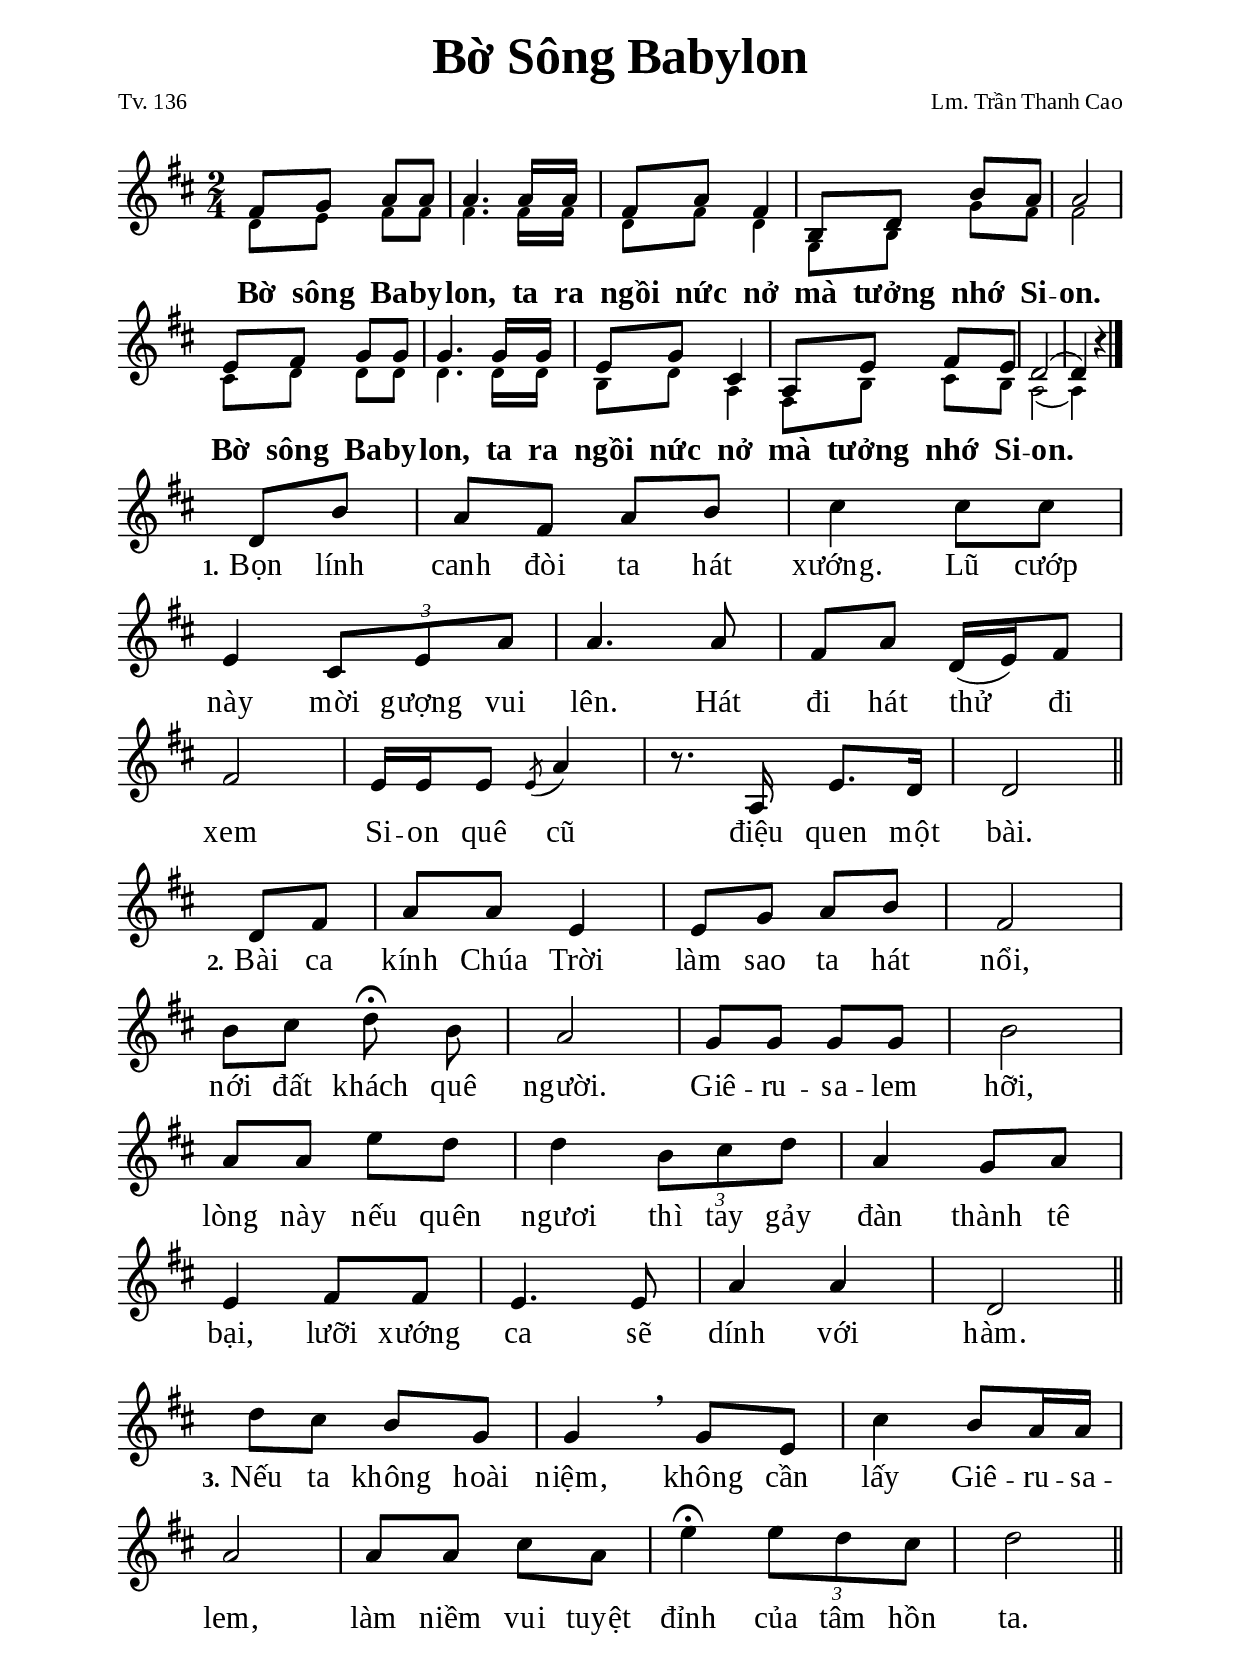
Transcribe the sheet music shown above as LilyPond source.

% Cài đặt chung
\version "2.20.0"
\include "english.ly"

\header {
  title = \markup { \fontsize #3 "Bờ Sông Babylon" }
  poet = "Tv. 136"
  composer = "Lm. Trần Thanh Cao"
  arranger = " "
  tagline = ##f
}

\paper {
  #(set-paper-size "a4")
  top-margin = 10\mm
  bottom-margin = 10\mm
  left-margin = 20\mm
  right-margin = 20\mm
  indent = #0
  #(define fonts
    (make-pango-font-tree
      "Liberation Serif"
      "Liberation Serif"
      "Liberation Serif"
      (/ 20 20)))
  page-count = #1
}

% Nhạc điệp khúc
nhacDiepKhucSop= \relative c' {
  fs8 g a a |
  a4. a16 a |
  fs8 a fs4 |
  b,8 d b' a |
  a2 |
  e8 fs g g |
  g4. g16 g |
  e8 g cs,4 |
  a8 e' fs e |
  d2 ( |
  d4) r \bar "|."
}

nhacDiepKhucBass= \relative c' {
  d8 e fs fs |
  fs4. fs16 fs |
  d8 fs d4 |
  g,8 b g' fs |
  fs2 |
  cs8 d d d |
  d4. d16 d |
  b8 d a4 |
  fs8 b cs b |
  a2 ( |
  a4) r
}

% Nhạc phiên khúc
nhacPhienKhucMot = \relative c' {
  \partial 4 d8 b' |
  a fs a b |
  cs4 cs8 cs |
  e,4 \tuplet 3/2 { cs8 e a } |
  a4. a8 |
  fs8 a d,16 (e) fs8 |
  fs2 |
  e16 e e8 \acciaccatura e8 a4 |
  r8. a,16 e'8. d16 |
  d2 \bar "||"
}

nhacPhienKhucHai = \relative c' {
  \partial 4 d8 fs |
  a a e4 |
  e8 g a b |
  fs2 |
  b8 cs
  \autoBeamOff
  d \fermata b |
  \autoBeamOn
  a2 |
  g8 g g g |
  b2 |
  a8 a e' d |
  d4 \tuplet 3/2 { b8 cs d } |
  a4 g8 a |
  e4 fs8 fs |
  e4. e8 |
  a4 a |
  d,2 \bar "||"
}

nhacPhienKhucBa = \relative c'' {
  d8 cs b g |
  g4 \breathe g8 e |
  cs'4 b8 a16 a |
  a2 |
  a8 a cs a |
  e'4 \fermata \tuplet 3/2 { e8 d cs } |
  d2 \bar "||"
}

% Lời điệp khúc
loiDiepKhuc = \lyricmode {
  Bờ sông Ba -- by -- lon,
  ta ra ngồi nức nở mà tưởng nhớ Si -- on.
  Bờ sông Ba -- by -- lon,
  ta ra ngồi nức nở mà tưởng nhớ Si -- on.
}

% Lời phiên khúc
loiPhienKhucMot = \lyricmode {
  \set stanza = #"1."
  Bọn lính canh đòi ta hát xướng.
  Lũ cướp này mời gượng vui lên.
  Hát đi hát thử đi xem Si -- on quê cũ
  điệu quen một bài.
}

loiPhienKhucHai = \lyricmode {
  \set stanza = #"2."
  Bài ca kính Chúa Trời làm sao ta hát nổi,
  nới đất khách quê người.
  Giê -- ru -- sa -- lem hỡi,
  lòng này nếu quên ngươi
  thì tay gảy đàn thành tê bại,
  lưỡi xướng ca sẽ dính với hàm.
}

loiPhienKhucBa = \lyricmode {
  \set stanza = #"3."
  Nếu ta không hoài niệm,
  không cần lấy Giê -- ru -- sa -- lem,
  làm niềm vui tuyệt đỉnh của tâm hồn ta.
}


% Dàn trang
\score {
  \new ChoirStaff <<
    \new Staff = diepKhuc \with {
        \consists "Merge_rests_engraver"
        \magnifyStaff #(magstep +1)
      }
      <<
      \new Voice = beSop {
        \voiceOne \key d \major \time 2/4 \nhacDiepKhucSop
      }
      \new Voice = beBas {
        \override NoteHead.font-size = #-2
        \voiceTwo \key d \major \time 2/4 \nhacDiepKhucBass
      }
    >>
    \new Lyrics \lyricsto beSop \loiDiepKhuc
  >>
  \layout {
    \override Lyrics.LyricText.font-series = #'bold
    \override Lyrics.LyricText.font-size = #+3
    \override Lyrics.LyricSpace.minimum-distance = #1.5
    \override Score.BarNumber.break-visibility = ##(#f #f #f)
    \override Score.SpacingSpanner.uniform-stretching = ##t
  }
}

\score {
  \new ChoirStaff <<
    \new Staff = phienKhuc \with {
        \magnifyStaff #(magstep +1)
      }
      <<
      \new Voice = beSop {
        \key d \major \time 2/4 \nhacPhienKhucMot
      }
    >>
    \new Lyrics \lyricsto beSop \loiPhienKhucMot
  >>
  \layout {
    \override Staff.TimeSignature.transparent = ##t
    \override Lyrics.LyricText.font-size = #+3
    \override Lyrics.LyricSpace.minimum-distance = #2.0
    \override Score.BarNumber.break-visibility = ##(#f #f #f)
    \override Score.SpacingSpanner.uniform-stretching = ##t
    
  } 
}

\score {
  \new ChoirStaff <<
    \new Staff = phienKhuc \with {
        \magnifyStaff #(magstep +1)
      }
      <<
      \new Voice = beSop {
        \key d \major \time 2/4 \nhacPhienKhucHai
      }
    >>
    \new Lyrics \lyricsto beSop \loiPhienKhucHai
  >>
  \layout {
    \override Staff.TimeSignature.transparent = ##t
    \override Lyrics.LyricText.font-size = #+3
    \override Lyrics.LyricSpace.minimum-distance = #2.0
    \override Score.BarNumber.break-visibility = ##(#f #f #f)
    \override Score.SpacingSpanner.uniform-stretching = ##t
    
  } 
}

\score {
  \new ChoirStaff <<
    \new Staff = phienKhuc \with {
        \magnifyStaff #(magstep +1)
      }
      <<
      \new Voice = beSop {
        \key d \major \time 2/4 \nhacPhienKhucBa
      }
    >>
    \new Lyrics \lyricsto beSop \loiPhienKhucBa
  >>
  \layout {
    \override Staff.TimeSignature.transparent = ##t
    \override Lyrics.LyricText.font-size = #+3
    \override Lyrics.LyricSpace.minimum-distance = #2.0
    \override Score.BarNumber.break-visibility = ##(#f #f #f)
    \override Score.SpacingSpanner.uniform-stretching = ##t
   
  } 
}
